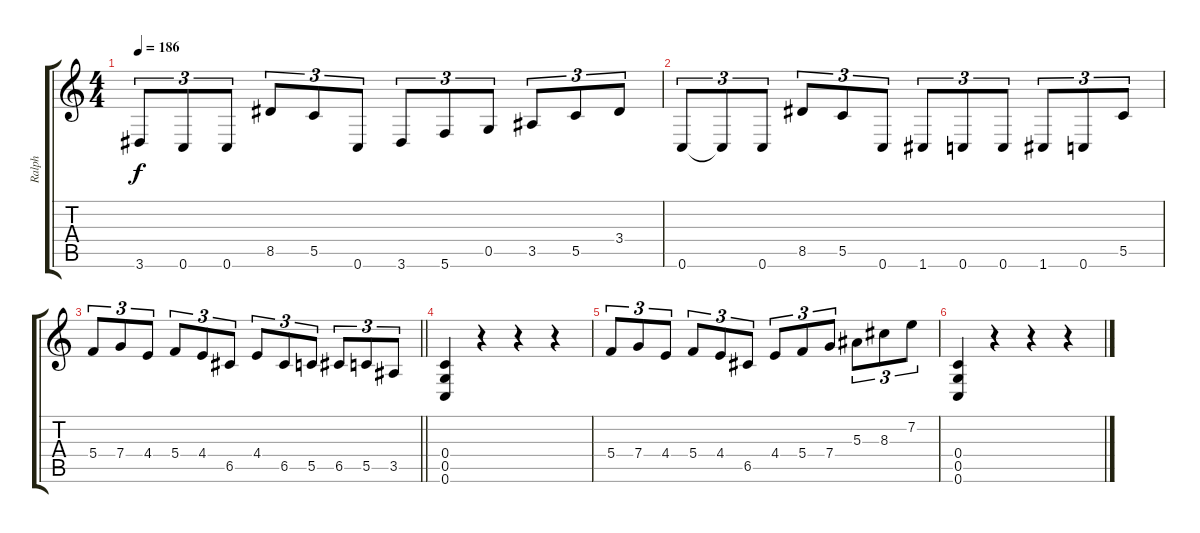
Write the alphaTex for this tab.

\track ("Ralph" "Ralph") {instrument distortionguitar}
\staff {score tabs}
\tuning (D4 A3 F3 C3 G2 C2) {hide}
\ts (4 4)
\tempo 186
\clef g2
\ks c
3.6.8{tu (3 2) dy f} 0.6.8{tu (3 2)} 0.6.8{tu (3 2)} 8.5.8{tu (3 2)} 5.5.8{tu (3 2)} 0.6.8{tu (3 2)} 3.6.8{tu (3 2)} 5.6.8{tu (3 2)} 0.5.8{tu (3 2)} 3.5.8{tu (3 2)} 5.5.8{tu (3 2)} 3.4.8{tu (3 2)} |
0.6.8{tu (3 2)} 0.6{t}.8{tu (3 2)} 0.6.8{tu (3 2)} 8.5.8{tu (3 2)} 5.5.8{tu (3 2)} 0.6.8{tu (3 2)} 1.6.8{tu (3 2)} 0.6.8{tu (3 2)} 0.6.8{tu (3 2)} 1.6.8{tu (3 2)} 0.6.8{tu (3 2)} 5.5.8{tu (3 2)} |
\barLineRight lightlight
5.4.8{tu (3 2)} 7.4.8{tu (3 2)} 4.4.8{tu (3 2)} 5.4.8{tu (3 2)} 4.4.8{tu (3 2)} 6.5.8{tu (3 2)} 4.4.8{tu (3 2)} 6.5.8{tu (3 2)} 5.5.8{tu (3 2)} 6.5.8{tu (3 2)} 5.5.8{tu (3 2)} 3.5.8{tu (3 2)} |
(0.4 0.5 0.6).4 r.4 r.4 r.4 |
5.4.8{tu (3 2)} 7.4.8{tu (3 2)} 4.4.8{tu (3 2)} 5.4.8{tu (3 2)} 4.4.8{tu (3 2)} 6.5.8{tu (3 2)} 4.4.8{tu (3 2)} 5.4.8{tu (3 2)} 7.4.8{tu (3 2)} 5.3.8{tu (3 2)} 8.3.8{tu (3 2)} 7.2.8{tu (3 2)} |
(0.4 0.5 0.6).4 r.4 r.4 r.4
